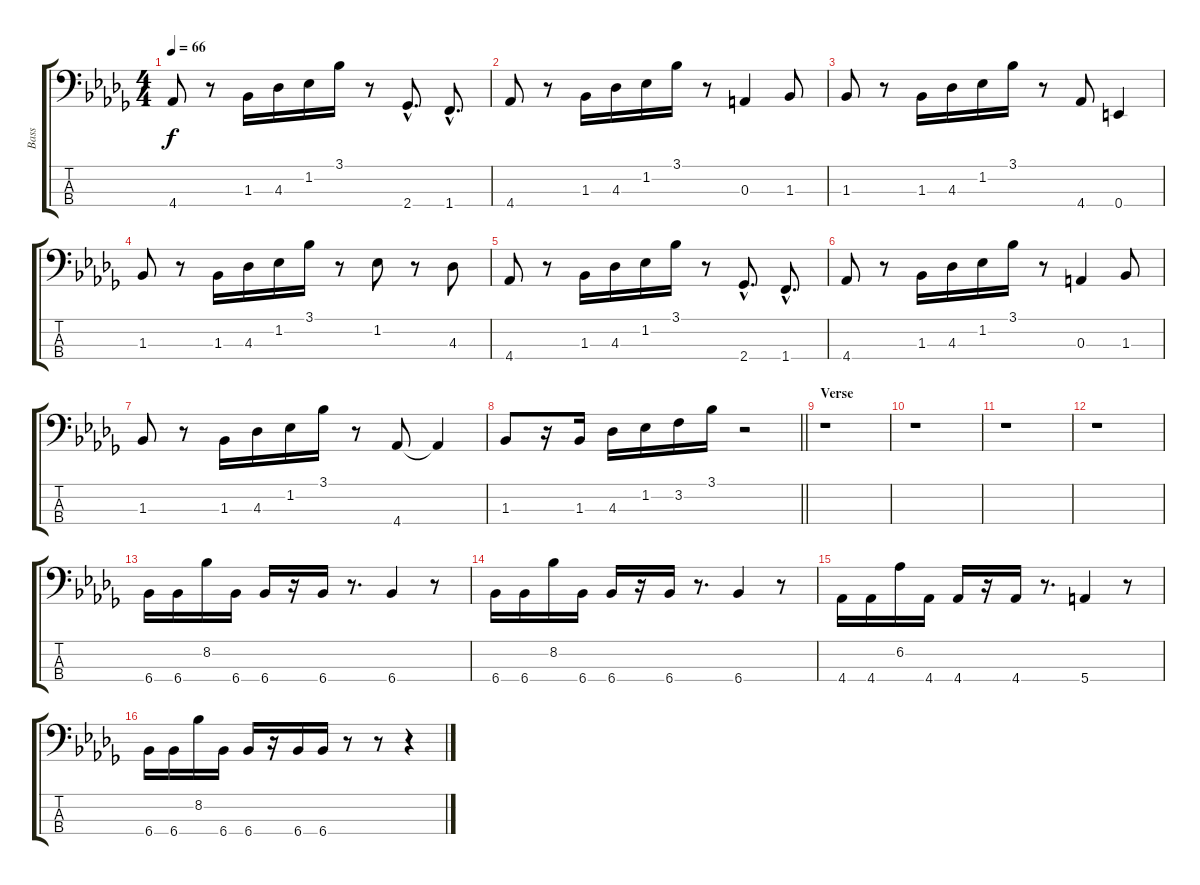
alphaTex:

\track ("Bass" "Bass") {instrument acousticbass}
\staff {score tabs}
\tuning (G2 D2 A1 E1) {hide}
\ts (4 4)
\tempo 66
\clef f4
\ks db
4.4.8{dy f} r.8 1.3.16 4.3.16 1.2.16 3.1.16 r.8 2.4{hac}.8{d} 1.4{hac}.8{d} |
4.4.8 r.8 1.3.16 4.3.16 1.2.16 3.1.16 r.8 0.3.4 1.3.8 |
1.3.8 r.8 1.3.16 4.3.16 1.2.16 3.1.16 r.8 4.4.8 0.4.4 |
1.3.8 r.8 1.3.16 4.3.16 1.2.16 3.1.16 r.8 1.2.8 r.8 4.3.8 |
4.4.8 r.8 1.3.16 4.3.16 1.2.16 3.1.16 r.8 2.4{hac}.8{d} 1.4{hac}.8{d} |
4.4.8 r.8 1.3.16 4.3.16 1.2.16 3.1.16 r.8 0.3.4 1.3.8 |
1.3.8 r.8 1.3.16 4.3.16 1.2.16 3.1.16 r.8 4.4.8 4.4{t}.4 |
\barLineRight lightlight
1.3.8 r.16 1.3.16 4.3.16 1.2.16 3.2.16 3.1.16 r.2 |
\section ("" "Verse")
r.1 |
r.1 |
r.1 |
r.1 |
6.4.16 6.4.16 8.2.16 6.4.16 6.4.16 r.16 6.4.16 r.8{d} 6.4.4 r.8 |
6.4.16 6.4.16 8.2.16 6.4.16 6.4.16 r.16 6.4.16 r.8{d} 6.4.4 r.8 |
4.4.16 4.4.16 6.2.16 4.4.16 4.4.16 r.16 4.4.16 r.8{d} 5.4.4 r.8 |
6.4.16 6.4.16 8.2.16 6.4.16 6.4.16 r.16 6.4.16 6.4.16 r.8 r.8 r.4
